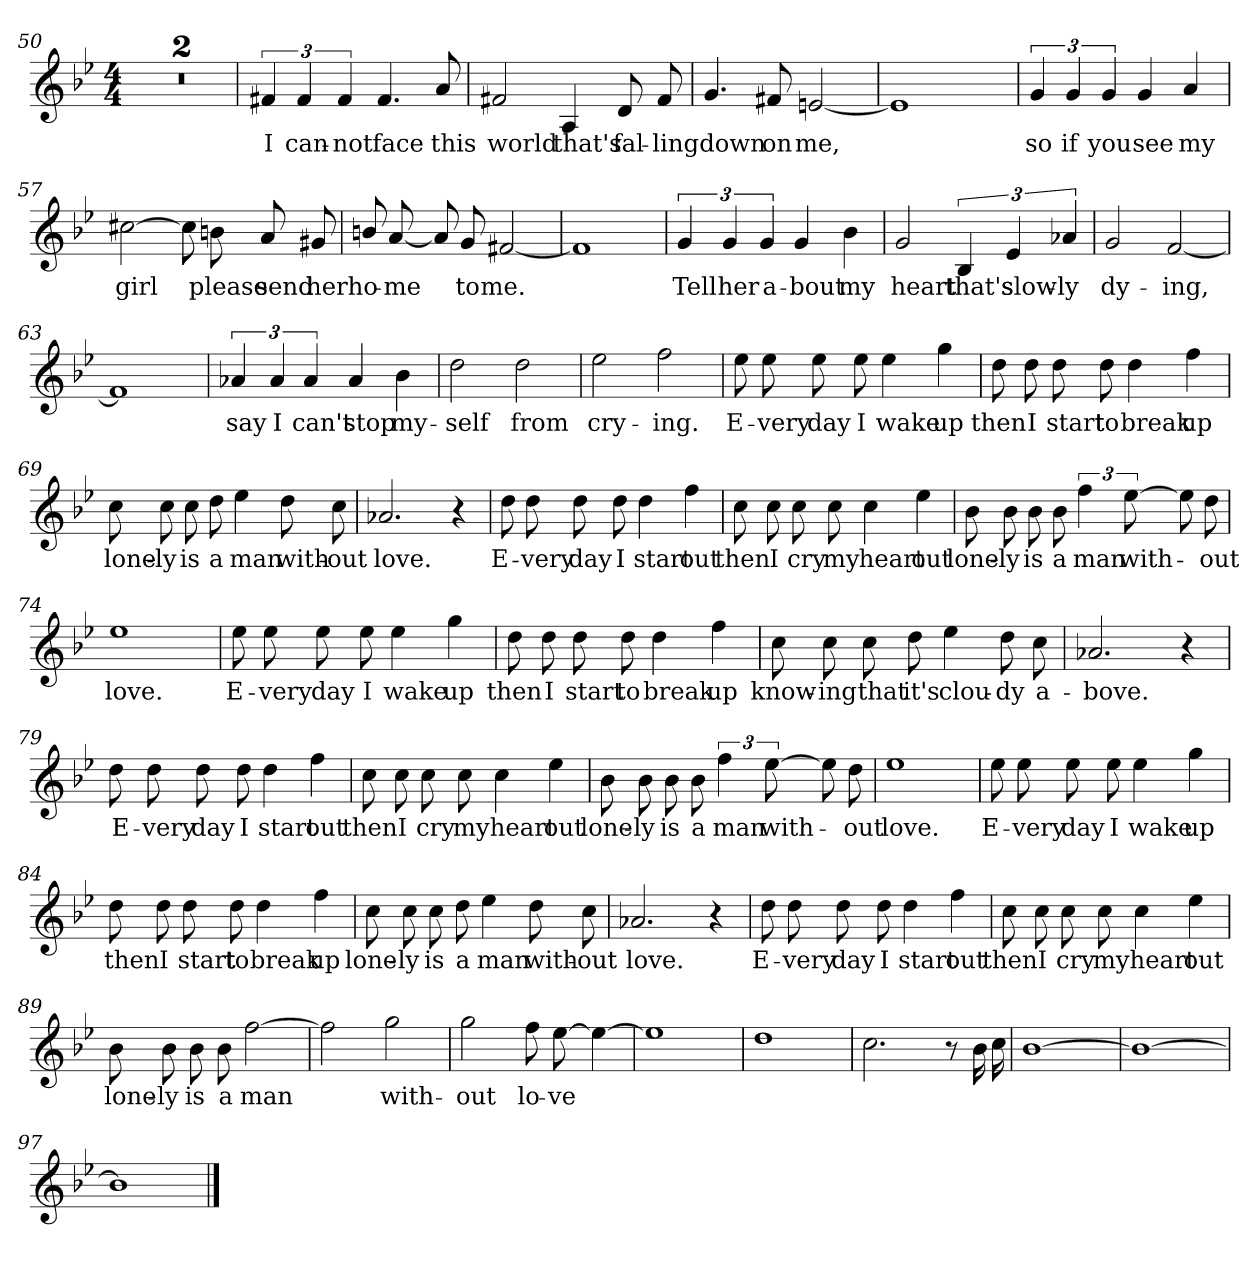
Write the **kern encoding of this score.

**kern	**text
*part1	*part1
*staff1	*staff1
*I""A Man Without Love"	*
*I'"A Man Without Love"	*
*clefG2	*
*k[b-e-]	*
*M4/4	*
=50	=50
1r	.
=51	=51
1r	.
=52	=52
6f#X/	I
6f#/	can-
6f#/	not
4.f#/	face
8a/	this
!!LO:LB:g=z
=53	=53
2f#X/	world
4A/	that's
8d/L	fal-
8f#/	ling
=54	=54
4.g/	down
8f#X/	on
[<2en/	me,
=55	=55
1e]	.
=56	=56
6g/	so
6g/	if
6g/	you
4g/	see
4a/	my
!!LO:PB:g=z
=57	=57
[>2cc#X\	girl
8cc#\L]	.
8bn\	please
8a/L	send
8g#X/	her
=58	=58
8bn/L	ho-
[<8a/	me
8a/L]	.
8g/	to
[<2f#X/	me.
=59	=59
1f#]	.
!!LO:LB:g=z
=60	=60
6g/	Tell
6g/	her
6g/	a-
4g/	bout
4b-\	my
=61	=61
2g/	heart
6B-/	that's
6e-/	slow-
6a-X/	ly
=62	=62
2g/	dy-
[<2f/	ing,
=63	=63
1f]	.
!!LO:LB:g=z
=64	=64
6a-X/	say
6a-/	I
6a-/	can't
4a-/	stop
4b-\	my-
=65	=65
2dd\	self
2dd\	from
=66	=66
2ee-\	cry-
2ff\	ing.
=67	=67
8ee-\L	E-
8ee-\	very
8ee-\L	day
8ee-\	I
4ee-\	wake
4gg\	up
!!LO:LB:g=z
=68	=68
8dd\L	then
8dd\	I
8dd\L	start
8dd\	to
4dd\	break
4ff\	up
=69	=69
8cc\L	lone-
8cc\	ly
8cc\L	is
8dd\	a
4ee-\	man
8dd\L	with-
8cc\	out
=70	=70
2.a-X/	love.
4r	.
!!LO:LB:g=z
=71	=71
8dd\L	E-
8dd\	very
8dd\L	day
8dd\	I
4dd\	start
4ff\	out
=72	=72
8cc\L	then
8cc\	I
8cc\L	cry
8cc\	my
4cc\	heart
4ee-\	out
=73	=73
8b-\L	lone-
8b-\	ly
8b-\L	is
8b-\	a
6ff\	man
[>12ee-\	with-
8ee-\L]	.
8dd\	out
!!LO:LB:g=z
=74	=74
1ee-	love.
=75	=75
8ee-\L	E-
8ee-\	very
8ee-\L	day
8ee-\	I
4ee-\	wake
4gg\	up
=76	=76
8dd\L	then
8dd\	I
8dd\L	start
8dd\	to
4dd\	break
4ff\	up
!!LO:LB:g=z
=77	=77
8cc\L	know-
8cc\	ing
8cc\L	that
8dd\	it's
4ee-\	clou-
8dd\L	dy
8cc\	a-
=78	=78
2.a-X/	bove.
4r	.
=79	=79
8dd\L	E-
8dd\	very
8dd\L	day
8dd\	I
4dd\	start
4ff\	out
!!LO:LB:g=z
=80	=80
8cc\L	then
8cc\	I
8cc\L	cry
8cc\	my
4cc\	heart
4ee-\	out
=81	=81
8b-\L	lone-
8b-\	ly
8b-\L	is
8b-\	a
6ff\	man
[>12ee-\	with-
8ee-\L]	.
8dd\	out
=82	=82
1ee-	love.
!!LO:PB:g=z
=83	=83
8ee-\L	E-
8ee-\	very
8ee-\L	day
8ee-\	I
4ee-\	wake
4gg\	up
=84	=84
8dd\L	then
8dd\	I
8dd\L	start
8dd\	to
4dd\	break
4ff\	up
=85	=85
8cc\L	lone-
8cc\	ly
8cc\L	is
8dd\	a
4ee-\	man
8dd\L	with-
8cc\	out
!!LO:LB:g=z
=86	=86
2.a-X/	love.
4r	.
=87	=87
8dd\L	E-
8dd\	very
8dd\L	day
8dd\	I
4dd\	start
4ff\	out
=88	=88
8cc\L	then
8cc\	I
8cc\L	cry
8cc\	my
4cc\	heart
4ee-\	out
!!LO:LB:g=z
=89	=89
8b-\L	lone-
8b-\	ly
8b-\L	is
8b-\	a
[>2ff\	man
=90	=90
2ff\]	.
2gg\	with-
=91	=91
2gg\	out
8ff\L	lo-
[>8ee-\	ve
4ee-\_>	.
=92	=92
1ee-]	.
=93	=93
1dd	.
!!LO:LB:g=z
=94	=94
2.cc\	.
8r	.
16b-\LL	.
16cc\J	.
=95	=95
[>1b-	.
=96	=96
1b-_>	.
=97	=97
1b-]	.
==	==
*-	*-
